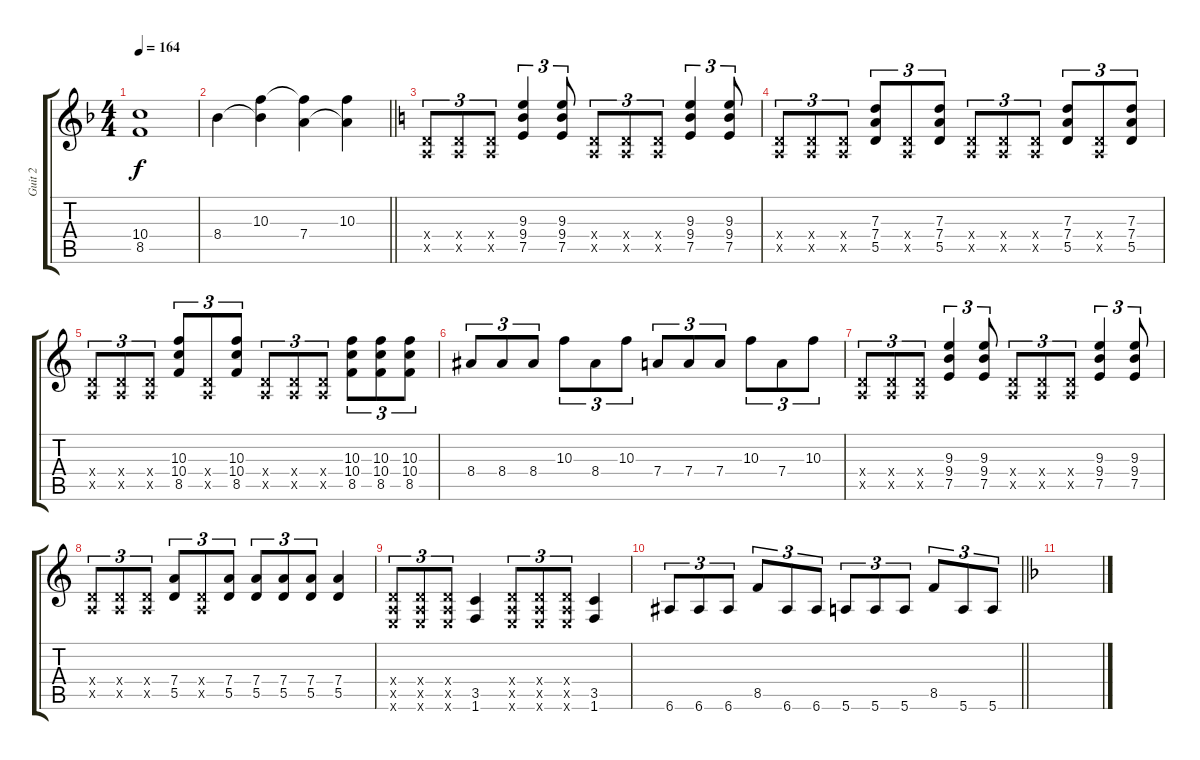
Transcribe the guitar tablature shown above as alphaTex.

\track ("Guit 2" "Guit 2") {instrument distortionguitar}
\staff {score tabs}
\tuning (E4 B3 G3 D3 A2 E2) {hide}
\ts (4 4)
\tempo 164
\clef g2
\ks f
(10.4 8.5).1{dy f} |
\barLineRight lightlight
8.4.4 (10.3 8.4{t}).4 (10.3{t} 7.4).4 (10.3 7.4{t}).4 |
\ks c
(0.4{x} 0.5{x}).8{tu (3 2)} (0.4{x} 0.5{x}).8{tu (3 2)} (0.4{x} 0.5{x}).8{tu (3 2)} (9.3 9.4 7.5).4{tu (3 2)} (9.3 9.4 7.5).8{tu (3 2)} (0.4{x} 0.5{x}).8{tu (3 2)} (0.4{x} 0.5{x}).8{tu (3 2)} (0.4{x} 0.5{x}).8{tu (3 2)} (9.3 9.4 7.5).4{tu (3 2)} (9.3 9.4 7.5).8{tu (3 2)} |
(0.4{x} 0.5{x}).8{tu (3 2)} (0.4{x} 0.5{x}).8{tu (3 2)} (0.4{x} 0.5{x}).8{tu (3 2)} (7.3 7.4 5.5).8{tu (3 2)} (0.4{x} 0.5{x}).8{tu (3 2)} (7.3 7.4 5.5).8{tu (3 2)} (0.4{x} 0.5{x}).8{tu (3 2)} (0.4{x} 0.5{x}).8{tu (3 2)} (0.4{x} 0.5{x}).8{tu (3 2)} (7.3 7.4 5.5).8{tu (3 2)} (0.4{x} 0.5{x}).8{tu (3 2)} (7.3 7.4 5.5).8{tu (3 2)} |
(0.4{x} 0.5{x}).8{tu (3 2)} (0.4{x} 0.5{x}).8{tu (3 2)} (0.4{x} 0.5{x}).8{tu (3 2)} (10.3 10.4 8.5).8{tu (3 2)} (0.4{x} 0.5{x}).8{tu (3 2)} (10.3 10.4 8.5).8{tu (3 2)} (0.4{x} 0.5{x}).8{tu (3 2)} (0.4{x} 0.5{x}).8{tu (3 2)} (0.4{x} 0.5{x}).8{tu (3 2)} (10.3 10.4 8.5).8{tu (3 2)} (10.3 10.4 8.5).8{tu (3 2)} (10.3 10.4 8.5).8{tu (3 2)} |
8.4.8{tu (3 2)} 8.4.8{tu (3 2)} 8.4.8{tu (3 2)} 10.3.8{tu (3 2)} 8.4.8{tu (3 2)} 10.3.8{tu (3 2)} 7.4.8{tu (3 2)} 7.4.8{tu (3 2)} 7.4.8{tu (3 2)} 10.3.8{tu (3 2)} 7.4.8{tu (3 2)} 10.3.8{tu (3 2)} |
(0.4{x} 0.5{x}).8{tu (3 2)} (0.4{x} 0.5{x}).8{tu (3 2)} (0.4{x} 0.5{x}).8{tu (3 2)} (9.3 9.4 7.5).4{tu (3 2)} (9.3 9.4 7.5).8{tu (3 2)} (0.4{x} 0.5{x}).8{tu (3 2)} (0.4{x} 0.5{x}).8{tu (3 2)} (0.4{x} 0.5{x}).8{tu (3 2)} (9.3 9.4 7.5).4{tu (3 2)} (9.3 9.4 7.5).8{tu (3 2)} |
(0.4{x} 0.5{x}).8{tu (3 2)} (0.4{x} 0.5{x}).8{tu (3 2)} (0.4{x} 0.5{x}).8{tu (3 2)} (7.4 5.5).8{tu (3 2)} (0.4{x} 0.5{x}).8{tu (3 2)} (7.4 5.5).8{tu (3 2)} (7.4 5.5).8{tu (3 2)} (7.4 5.5).8{tu (3 2)} (7.4 5.5).8{tu (3 2)} (7.4 5.5).4 |
(0.4{x} 0.5{x} 0.6{x}).8{tu (3 2)} (0.4{x} 0.5{x} 0.6{x}).8{tu (3 2)} (0.4{x} 0.5{x} 0.6{x}).8{tu (3 2)} (3.5 1.6).4 (0.4{x} 0.5{x} 0.6{x}).8{tu (3 2)} (0.4{x} 0.5{x} 0.6{x}).8{tu (3 2)} (0.4{x} 0.5{x} 0.6{x}).8{tu (3 2)} (3.5 1.6).4 |
\barLineRight lightlight
6.6.8{tu (3 2)} 6.6.8{tu (3 2)} 6.6.8{tu (3 2)} 8.5.8{tu (3 2)} 6.6.8{tu (3 2)} 6.6.8{tu (3 2)} 5.6.8{tu (3 2)} 5.6.8{tu (3 2)} 5.6.8{tu (3 2)} 8.5.8{tu (3 2)} 5.6.8{tu (3 2)} 5.6.8{tu (3 2)} |
\ks f
